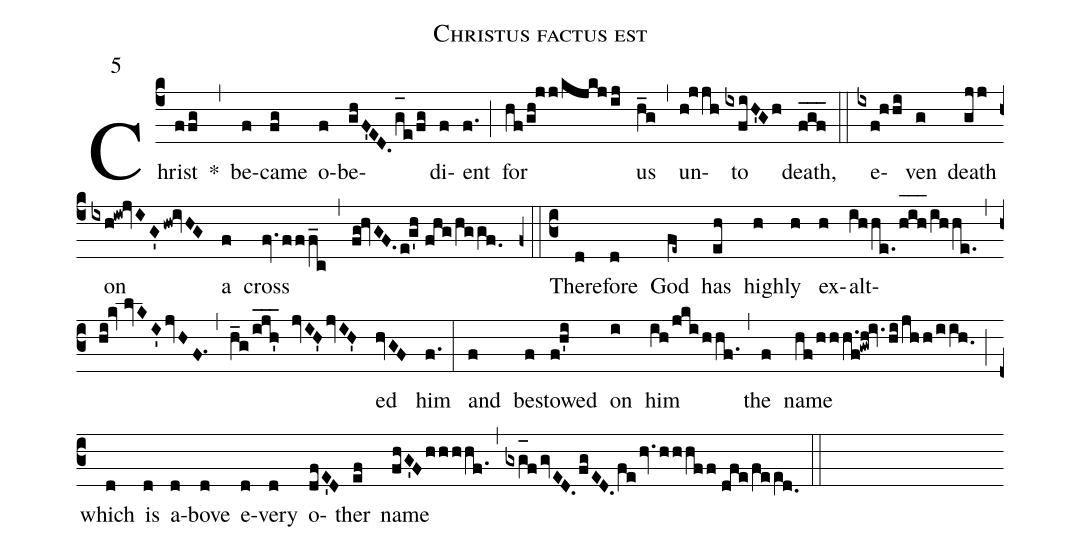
name:Christus factus est;
mode:5;
%%
(c4) Christ(ffg) *(,) be(f)came(fg) o(f)be(ghF'ED.g_[oh:h]e/fg)di(f)ent(f.) (;) for(hf/gh!jj/kjkjij) us(h_g) (,) un(h!jjh)to(ixfiH'Gh) death,(f_g_f_) (::) e(ixf!hhi)ven(g) death(gjj) on(ixh!iw!jvIG'hw!ivHG) a(f) cross(fv.fff_c) (,) (fg!hvGF.e!g'h//fhg/hggf.0) (z0::c3) There(d)fore(d) God(fe~) has(eh) high(h)ly(h) ex(h)alt(ihhe./h_[oh:h]i_[oh:h]h_[oh:h]/ihhe.)(,)(hi!kv//lvKI'jvHF.1) (,) (h_g/ijh'___ jvIH'jvIH')ed(hvGF) him(f.) (:) and(f) be(f)stowed(f!h'i) on(i) him(ih/jkihhf.) (,) the(f) name(hf/hhh.f!gwh!iv.hi/jhh/iih.0) (;) which(d) is(d) a(d)bove(d) e(d)very(d) o(dfE'D)ther(ef) name(fhG'Fhhhhf.) (,) (gxg_[oh:h]fgvED.fgED.fehv.hhhff//dfe/fee[ll:1]d.0) (::)
